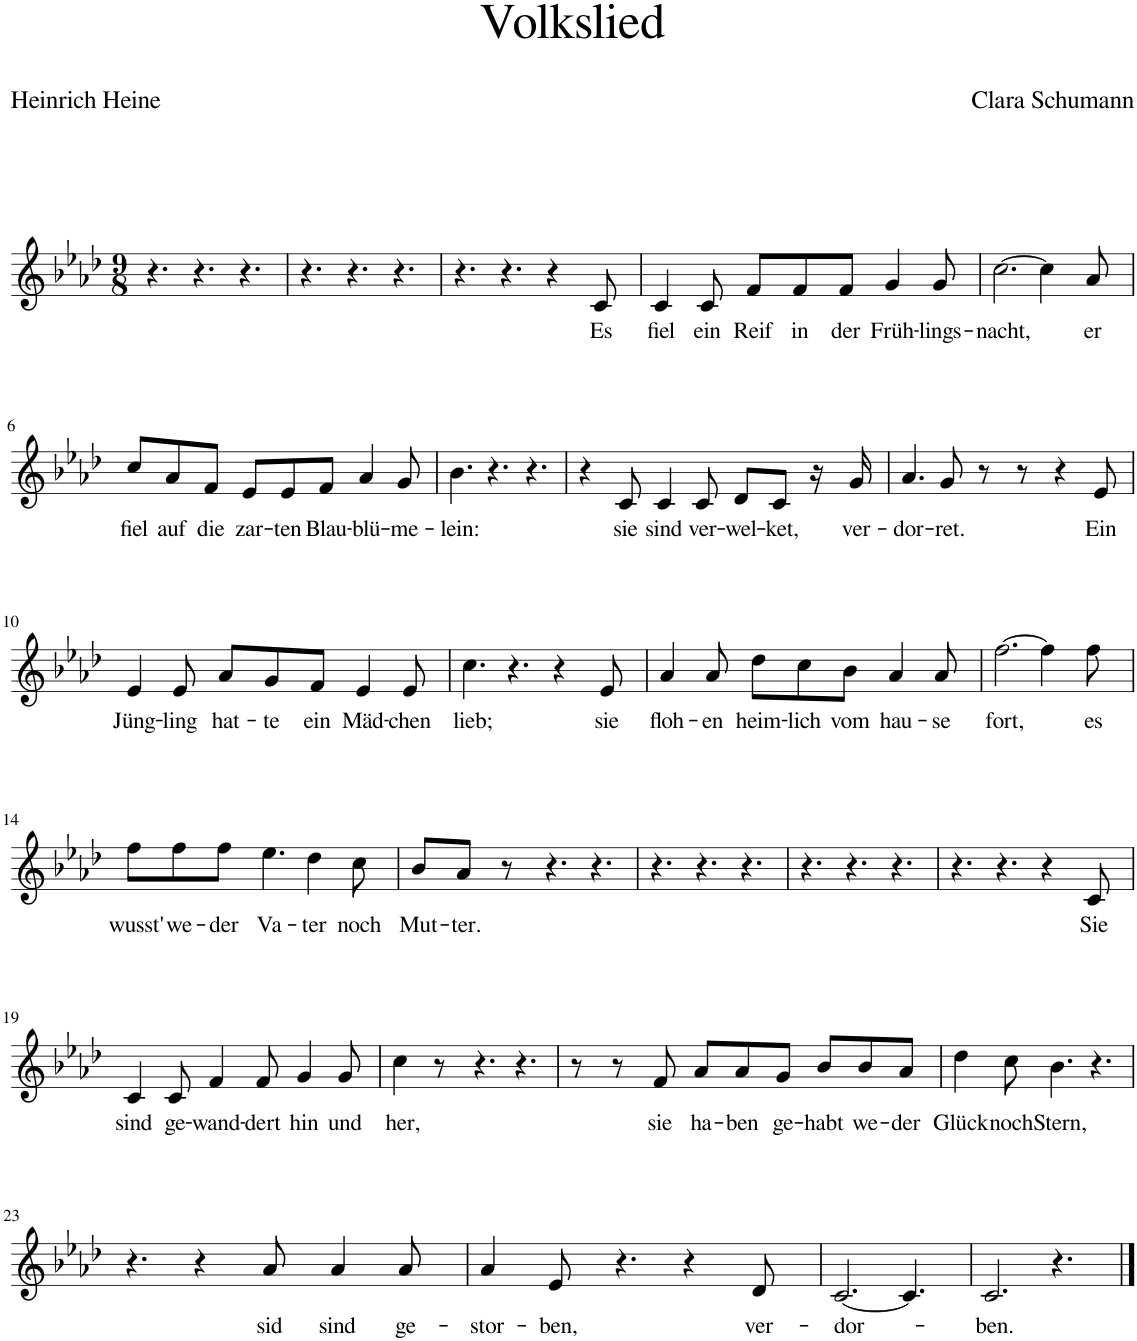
**kern	**text
*part1	*part1
*staff1	*staff1
*I"Piano	*
*I'Pno	*
*clefG2	*
*k[b-e-a-d-]	*
*M9/8	*
=1	=1
4.r	.
4.r	.
4.r	.
=2	=2
4.r	.
4.r	.
4.r	.
=3	=3
4.r	.
4.r	.
4r	.
!	!LO:LY:b
8c/	Es
=4	=4
!	!LO:LY:b
4c/	fiel
!	!LO:LY:b
8c/	ein
!	!LO:LY:b
8f/L	Reif
!	!LO:LY:b
8f/	in
!	!LO:LY:b
8f/J	der
!	!LO:LY:b
4g/	Früh-
!	!LO:LY:b
8g/	-lings-
=5	=5
!	!LO:LY:b
[2.cc\	nacht,
4cc\]	.
!	!LO:LY:b
8a-/	er
!!LO:LB:g=z
=6	=6
!	!LO:LY:b
8cc/L	fiel
!	!LO:LY:b
8a-/	auf
!	!LO:LY:b
8f/J	die
!	!LO:LY:b
8e-/L	zar-
!	!LO:LY:b
8e-/	-ten
!	!LO:LY:b
8f/J	Blau-
!	!LO:LY:b
4a-/	-blü-
!	!LO:LY:b
8g/	-me-
=7	=7
!	!LO:LY:b
4.b-\	-lein:
4.r	.
4.r	.
=8	=8
4r	.
!	!LO:LY:b
8c/	sie
!	!LO:LY:b
4c/	sind
!	!LO:LY:b
8c/	ver-
!	!LO:LY:b
8d-/L	-wel-
!	!LO:LY:b
8c/J	-ket,
16r	.
!	!LO:LY:b
16g/	ver-
=9	=9
!	!LO:LY:b
4.a-/	-dor-
!	!LO:LY:b
8g/	-ret.
8r	.
8r	.
4r	.
!	!LO:LY:b
8e-/	Ein
!!LO:LB:g=z
=10	=10
!	!LO:LY:b
4e-/	Jüng-
!	!LO:LY:b
8e-/	-ling
!	!LO:LY:b
8a-/L	hat-
!	!LO:LY:b
8g/	-te
!	!LO:LY:b
8f/J	ein
!	!LO:LY:b
4e-/	Mäd-
!	!LO:LY:b
8e-/	-chen
=11	=11
!	!LO:LY:b
4.cc\	lieb;
4.r	.
4r	.
!	!LO:LY:b
8e-/	sie
=12	=12
!	!LO:LY:b
4a-/	floh-
!	!LO:LY:b
8a-/	-en
!	!LO:LY:b
8dd-\L	heim-
!	!LO:LY:b
8cc\	-lich
!	!LO:LY:b
8b-\J	vom
!	!LO:LY:b
4a-/	hau-
!	!LO:LY:b
8a-/	-se
=13	=13
!	!LO:LY:b
[2.ff\	fort,
4ff\]	.
!	!LO:LY:b
8ff\	es
!!LO:LB:g=z
=14	=14
!	!LO:LY:b
8ff\L	wusst'
!	!LO:LY:b
8ff\	we-
!	!LO:LY:b
8ff\J	-der
!	!LO:LY:b
4.ee-\	Va-
!	!LO:LY:b
4dd-\	-ter
!	!LO:LY:b
8cc\	noch
=15	=15
!	!LO:LY:b
8b-/L	Mut-
!	!LO:LY:b
8a-/J	-ter.
8r	.
4.r	.
4.r	.
=16	=16
4.r	.
4.r	.
4.r	.
=17	=17
4.r	.
4.r	.
4.r	.
=18	=18
4.r	.
4.r	.
4r	.
!	!LO:LY:b
8c/	Sie
!!LO:LB:g=z
=19	=19
!	!LO:LY:b
4c/	sind
!	!LO:LY:b
8c/	ge-
!	!LO:LY:b
4f/	-wand-
!	!LO:LY:b
8f/	-dert
!	!LO:LY:b
4g/	hin
!	!LO:LY:b
8g/	und
=20	=20
!	!LO:LY:b
4cc\	her,
8r	.
4.r	.
4.r	.
=21	=21
8r	.
8r	.
!	!LO:LY:b
8f/	sie
!	!LO:LY:b
8a-/L	ha-
!	!LO:LY:b
8a-/	-ben
!	!LO:LY:b
8g/J	ge-
!	!LO:LY:b
8b-/L	-habt
!	!LO:LY:b
8b-/	we-
!	!LO:LY:b
8a-/J	-der
=22	=22
!	!LO:LY:b
4dd-\	Glück
!	!LO:LY:b
8cc\	noch
!	!LO:LY:b
4.b-\	Stern,
4.r	.
!!LO:LB:g=z
=23	=23
4.r	.
4r	.
!	!LO:LY:b
8a-/	sid
!	!LO:LY:b
4a-/	sind
!	!LO:LY:b
8a-/	ge-
=24	=24
!	!LO:LY:b
4a-/	-stor-
!	!LO:LY:b
8e-/	-ben,
4.r	.
4r	.
!	!LO:LY:b
8d-/	ver-
=25	=25
!	!LO:LY:b
[2.c/	-dor-
4.c/]	.
=26	=26
!	!LO:LY:b
2.c/	-ben.
4.r	.
==	==
*-	*-
